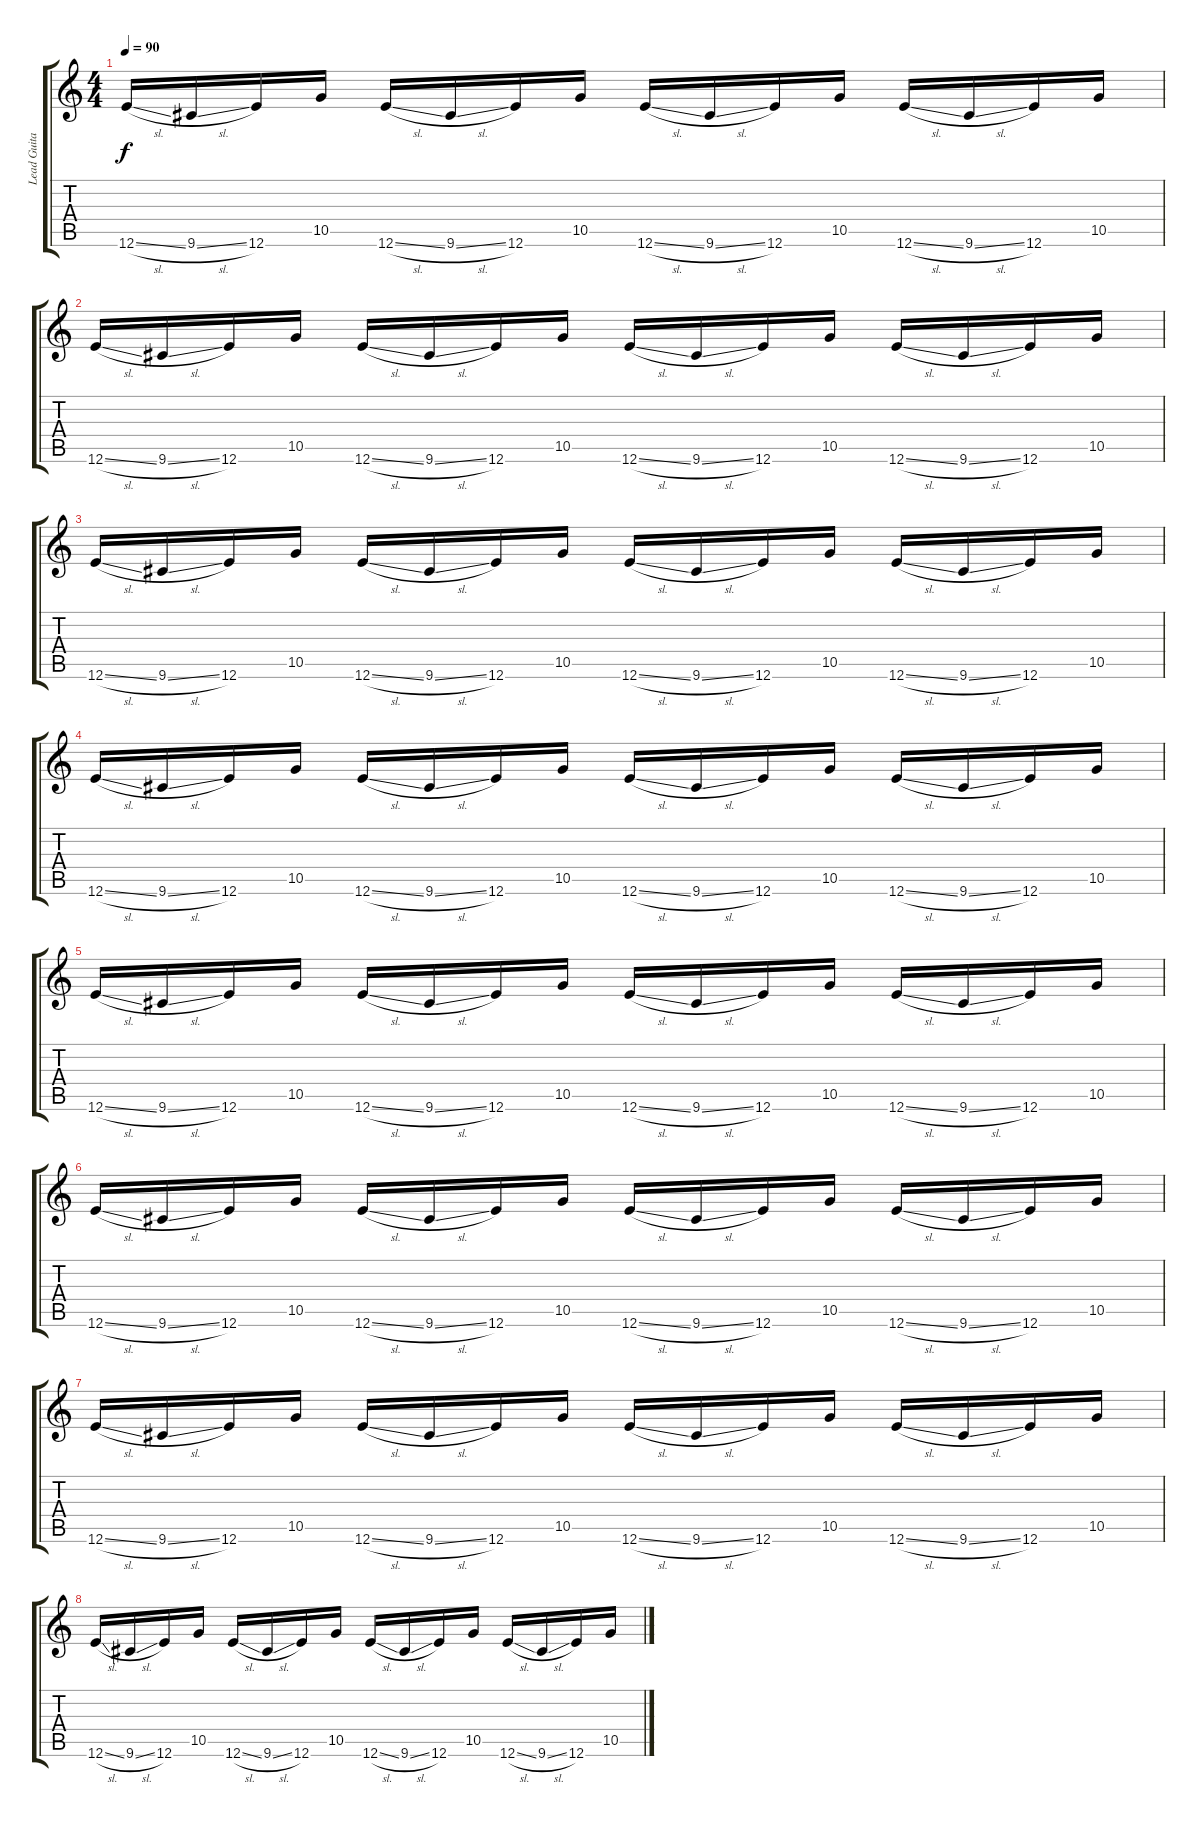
\track ("Lead Guitar" "Lead Guita") {instrument distortionguitar}
\staff {score tabs}
\tuning (E4 B3 G3 D3 A2 E2) {hide}
\ts (4 4)
\tempo 90
\clef g2
\ks c
12.6{sl}.16{dy f} 9.6{sl}.16 12.6.16 10.5.16 12.6{sl}.16 9.6{sl}.16 12.6.16 10.5.16 12.6{sl}.16 9.6{sl}.16 12.6.16 10.5.16 12.6{sl}.16 9.6{sl}.16 12.6.16 10.5.16 |
12.6{sl}.16 9.6{sl}.16 12.6.16 10.5.16 12.6{sl}.16 9.6{sl}.16 12.6.16 10.5.16 12.6{sl}.16 9.6{sl}.16 12.6.16 10.5.16 12.6{sl}.16 9.6{sl}.16 12.6.16 10.5.16 |
12.6{sl}.16 9.6{sl}.16 12.6.16 10.5.16 12.6{sl}.16 9.6{sl}.16 12.6.16 10.5.16 12.6{sl}.16 9.6{sl}.16 12.6.16 10.5.16 12.6{sl}.16 9.6{sl}.16 12.6.16 10.5.16 |
12.6{sl}.16 9.6{sl}.16 12.6.16 10.5.16 12.6{sl}.16 9.6{sl}.16 12.6.16 10.5.16 12.6{sl}.16 9.6{sl}.16 12.6.16 10.5.16 12.6{sl}.16 9.6{sl}.16 12.6.16 10.5.16 |
12.6{sl}.16 9.6{sl}.16 12.6.16 10.5.16 12.6{sl}.16 9.6{sl}.16 12.6.16 10.5.16 12.6{sl}.16 9.6{sl}.16 12.6.16 10.5.16 12.6{sl}.16 9.6{sl}.16 12.6.16 10.5.16 |
12.6{sl}.16 9.6{sl}.16 12.6.16 10.5.16 12.6{sl}.16 9.6{sl}.16 12.6.16 10.5.16 12.6{sl}.16 9.6{sl}.16 12.6.16 10.5.16 12.6{sl}.16 9.6{sl}.16 12.6.16 10.5.16 |
12.6{sl}.16 9.6{sl}.16 12.6.16 10.5.16 12.6{sl}.16 9.6{sl}.16 12.6.16 10.5.16 12.6{sl}.16 9.6{sl}.16 12.6.16 10.5.16 12.6{sl}.16 9.6{sl}.16 12.6.16 10.5.16 |
12.6{sl}.16 9.6{sl}.16 12.6.16 10.5.16 12.6{sl}.16 9.6{sl}.16 12.6.16 10.5.16 12.6{sl}.16 9.6{sl}.16 12.6.16 10.5.16 12.6{sl}.16 9.6{sl}.16 12.6.16 10.5.16
